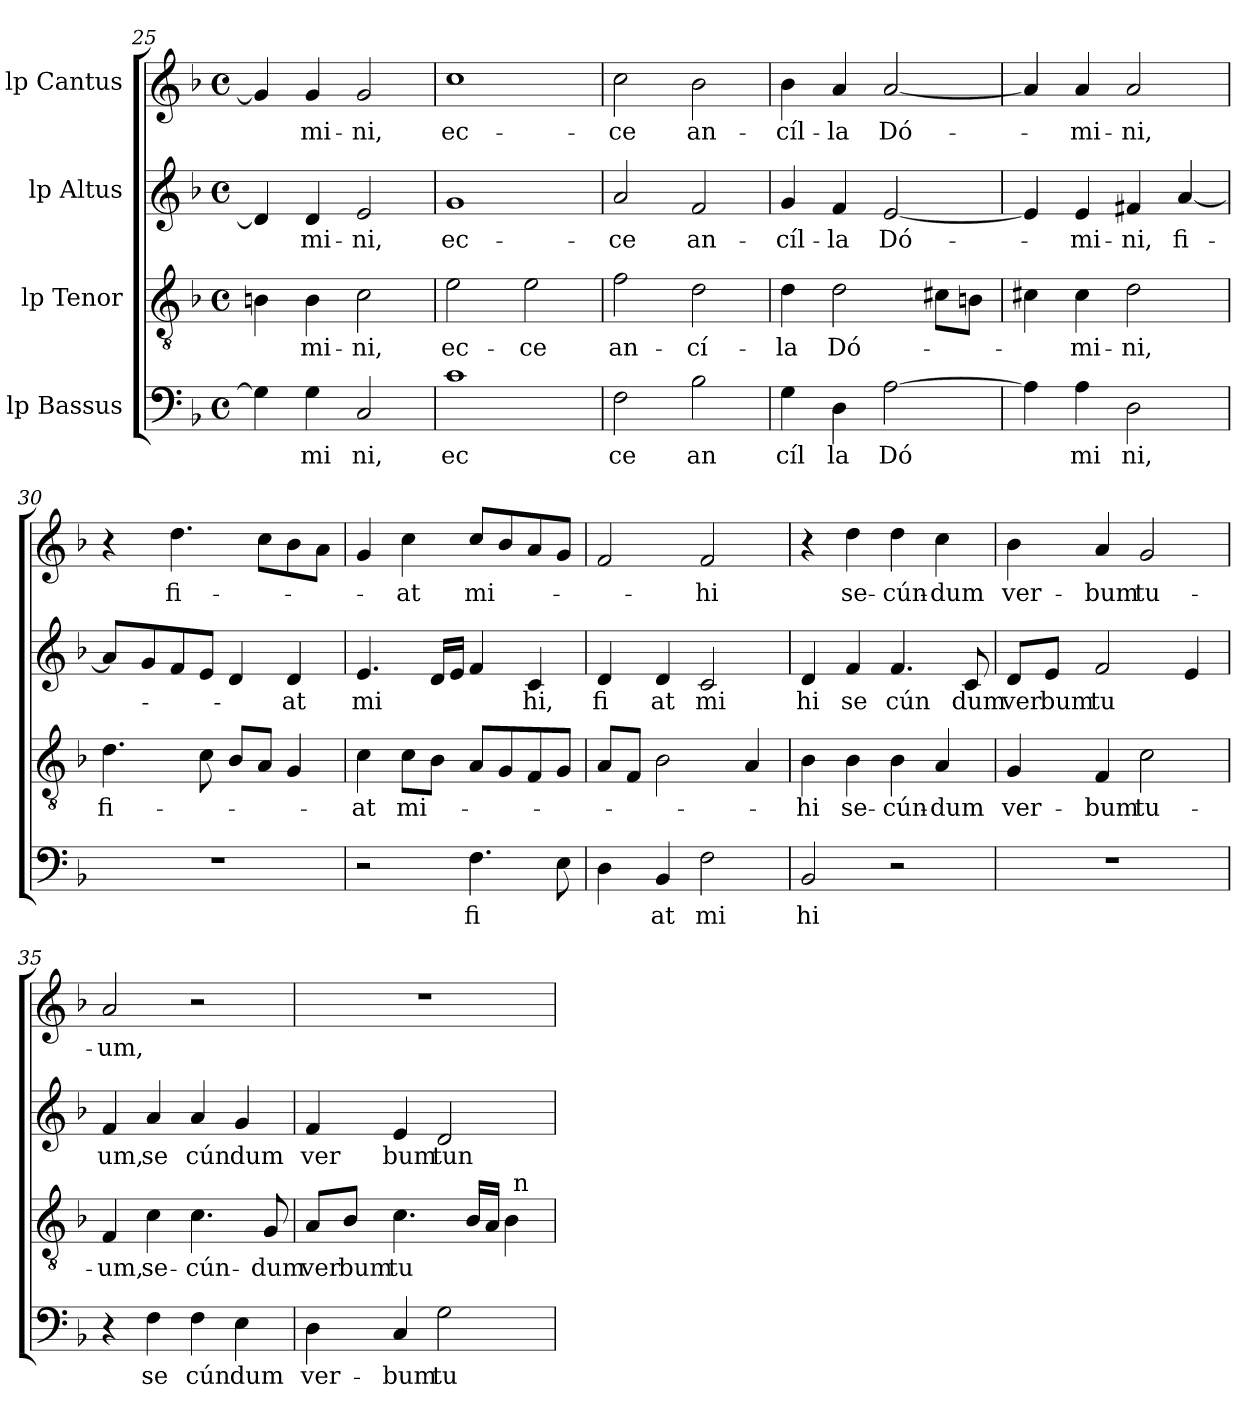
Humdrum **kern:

**kern	**text	**kern	**text	**kern	**text	**kern	**text
*part4	*part4	*part3	*part3	*part2	*part2	*part1	*part1
*staff4	*staff4	*staff3	*staff3	*staff2	*staff2	*staff1	*staff1
*I"lp Bassus	*	*I"lp Tenor	*	*I"lp Altus	*	*I"lp Cantus	*
*clefF4	*	*clefGv2	*	*clefG2	*	*clefG2	*
*k[b-]	*	*k[b-]	*	*k[b-]	*	*k[b-]	*
*F:	*	*F:	*	*F:	*	*F:	*
*M4/4	*	*M4/4	*	*M4/4	*	*M4/4	*
*met(c)	*	*met(c)	*	*met(c)	*	*met(c)	*
=25	=25	=25	=25	=25	=25	=25	=25
4G\]	.	4Bn\	.	4d/]	.	4g/]	.
!	!LO:LY:b:cj	!	!LO:LY:b:cj	!	!LO:LY:b:cj	!	!LO:LY:b:cj
4G\	mi	4B\	-mi-	4d/	-mi-	4g/	-mi-
!	!LO:LY:b:cj	!	!LO:LY:b:cj	!	!LO:LY:b:cj	!	!LO:LY:b:cj
2C/	ni,	2c\	-ni,	2e/	-ni,	2g/	-ni,
=26	=26	=26	=26	=26	=26	=26	=26
!	!LO:LY:b:cj	!	!LO:LY:b:cj	!	!LO:LY:b:cj	!	!LO:LY:b:cj
1c	ec	2e\	ec-	1g	ec-	1cc	ec-
!	!	!	!LO:LY:b:cj	!	!	!	!
.	.	2e\	-ce	.	.	.	.
=27	=27	=27	=27	=27	=27	=27	=27
!	!LO:LY:b:cj	!	!LO:LY:b:cj	!	!LO:LY:b:cj	!	!LO:LY:b:cj
2F\	ce	2f\	an-	2a/	-ce	2cc\	-ce
!	!LO:LY:b:cj	!	!LO:LY:b:cj	!	!LO:LY:b:cj	!	!LO:LY:b:cj
2B-\	an	2d\	-cí-	2f/	an-	2b-\	an-
=28	=28	=28	=28	=28	=28	=28	=28
!	!LO:LY:b:cj	!	!LO:LY:b:cj	!	!LO:LY:b:cj	!	!LO:LY:b:cj
4G\	cíl	4d\	-la	4g/	-cíl-	4b-\	-cíl-
!	!LO:LY:b:cj	!	!LO:LY:b:cj	!	!LO:LY:b:cj	!	!LO:LY:b:cj
4D\	la	2d\	Dó-	4f/	-la	4a/	-la
!	!LO:LY:b:cj	!	!	!	!LO:LY:b:cj	!	!LO:LY:b:cj
[>2A\	Dó	.	.	[<2e/	Dó-	[<2a/	Dó-
.	.	8c#X\L	.	.	.	.	.
.	.	8Bn\J	.	.	.	.	.
=29	=29	=29	=29	=29	=29	=29	=29
4A\]	.	4c#X\	.	4e/]	.	4a/]	.
!	!LO:LY:b:cj	!	!LO:LY:b:cj	!	!LO:LY:b:cj	!	!LO:LY:b:cj
4A\	mi	4c#\	-mi-	4e/	-mi-	4a/	-mi-
!	!LO:LY:b:cj	!	!LO:LY:b:cj	!	!LO:LY:b:cj	!	!LO:LY:b:cj
2D\	ni,	2d\	-ni,	4f#X/	-ni,	2a/	-ni,
!	!	!	!	!	!LO:LY:b:cj	!	!
.	.	.	.	[>4a/	fi-	.	.
!!LO:LB:g=z
=30	=30	=30	=30	=30	=30	=30	=30
!	!	!	!LO:LY:b:cj	!	!	!	!
*	*	*^	*	*	*	*	*
1r	.	4.d\	16ryy	fi-	8a/L]	.	4r	.
.	.	.	2...ryy	.	.	.	.	.
.	.	.	.	.	8g/	.	.	.
!	!	!	!	!	!	!	!	!LO:LY:b:cj
.	.	.	.	.	8f/	.	4.dd\	fi-
.	.	8c\	.	.	8e/J	.	.	.
.	.	8B-/L	.	.	4d/	.	.	.
.	.	8A/J	.	.	.	.	8cc\L	.
!	!	!	!	!	!	!LO:LY:b:cj	!	!
.	.	4G/	.	.	4d/	-at	8b-\	.
.	.	.	.	.	.	.	8a\J	.
=31	=31	=31	=31	=31	=31	=31	=31	=31
!	!	!	!	!LO:LY:b:cj	!	!LO:LY:b:cj	!	!
*	*	*v	*v	*	*	*	*	*
2r	.	4c\	-at	4.e/	mi	4g/	.
!	!	!	!LO:LY:b:cj	!	!	!	!LO:LY:b:cj
.	.	8c\L	mi-	.	.	4cc\	-at
.	.	8B-\J	.	16d/L	.	.	.
.	.	.	.	16e/J	.	.	.
!	!LO:LY:b:cj	!	!	!	!	!	!LO:LY:b:cj
4.F\	fi	8A/L	.	4f/	.	8cc/L	mi-
.	.	8G/	.	.	.	8b-/	.
!	!	!	!	!	!LO:LY:b:cj	!	!
.	.	8F/	.	4c/	hi,	8a/	.
8E\	.	8G/J	.	.	.	8g/J	.
=32	=32	=32	=32	=32	=32	=32	=32
!	!	!	!	!	!LO:LY:b:cj	!	!
4D\	.	8A/L	.	4d/	fi	2f/	.
.	.	8F/J	.	.	.	.	.
!	!LO:LY:b:cj	!	!	!	!LO:LY:b:cj	!	!
4BB-/	at	2B-\	.	4d/	at	.	.
!	!LO:LY:b:cj	!	!	!	!LO:LY:b:cj	!	!LO:LY:b:cj
2F\	mi	.	.	2c/	mi	2f/	-hi
.	.	4A/	.	.	.	.	.
=33	=33	=33	=33	=33	=33	=33	=33
!	!LO:LY:b:cj	!	!LO:LY:b:cj	!	!LO:LY:b:cj	!	!
2BB-/	hi	4B-\	-hi	4d/	hi	4r	.
!	!	!	!LO:LY:b:cj	!	!LO:LY:b:cj	!	!LO:LY:b:cj
.	.	4B-\	se-	4f/	se	4dd\	se-
!	!	!	!LO:LY:b:cj	!	!LO:LY:b:cj	!	!LO:LY:b:cj
2r	.	4B-\	-cún-	4.f/	cún	4dd\	-cún-
!	!	!	!LO:LY:b:cj	!	!	!	!LO:LY:b:cj
.	.	4A/	-dum	.	.	4cc\	-dum
!	!	!	!	!	!LO:LY:b:cj	!	!
.	.	.	.	8c/	dum	.	.
=34	=34	=34	=34	=34	=34	=34	=34
!	!	!	!LO:LY:b:cj	!	!LO:LY:b:cj	!	!LO:LY:b:cj
1r	.	4G/	ver-	8d/L	ver	4b-\	ver-
!	!	!	!	!	!LO:LY:b:cj	!	!
.	.	.	.	8e/J	bum	.	.
!	!	!	!LO:LY:b:cj	!	!LO:LY:b:cj	!	!LO:LY:b:cj
.	.	4F/	-bum	2f/	tu	4a/	-bum
!	!	!	!LO:LY:b:cj	!	!	!	!LO:LY:b:cj
.	.	2c\	tu-	.	.	2g/	tu-
.	.	.	.	4e/	.	.	.
=35	=35	=35	=35	=35	=35	=35	=35
!	!	!	!LO:LY:b:cj	!	!LO:LY:b:cj	!	!LO:LY:b:cj
4r	.	4F/	-um,	4f/	um,	2a/	-um,
!	!LO:LY:b:cj	!	!LO:LY:b:cj	!	!LO:LY:b:cj	!	!
4F\	se	4c\	se-	4a/	se	.	.
!	!LO:LY:b:cj	!	!LO:LY:b:cj	!	!LO:LY:b:cj	!	!
4F\	cún	4.c\	-cún-	4a/	cún	2r	.
!	!LO:LY:b:cj	!	!	!	!LO:LY:b:cj	!	!
4E\	dum	.	.	4g/	dum	.	.
!	!	!	!LO:LY:b:cj	!	!	!	!
.	.	8G/	-dum	.	.	.	.
!!LO:LB:g=z
=36	=36	=36	=36	=36	=36	=36	=36
!	!LO:LY:b:cj	!	!LO:LY:b:cj	!	!LO:LY:b:cj	!	!
*	*	*^	*	*	*	*	*
4D\	ver-	8A/L	2ryy	ver	4f/	ver	1r	.
!	!	!	!	!LO:LY:b:cj	!	!	!	!
.	.	8B-/J	.	bum	.	.	.	.
!	!LO:LY:b:cj	!	!	!LO:LY:b:cj	!	!LO:LY:b:cj	!	!
4C/	-bum	4.c\	.	tu	4e/	bum	.	.
!	!LO:LY:b:cj	!	!	!	!	!LO:LY:b:cj	!	!
2G\	tu-	.	4ryy	.	2d/	tun	.	.
.	.	16B-/L	.	.	.	.	.	.
.	.	16A/J	.	.	.	.	.	.
.	.	4B-\	64ryy	.	.	.	.	.
!	!	!	!LO:TX:a:t=n	!	!	!	!	!
.	.	.	8...ryy	.	.	.	.	.
*	*	*v	*v	*	*	*	*	*
=	=	=	=	=	=	=	=
*-	*-	*-	*-	*-	*-	*-	*-
